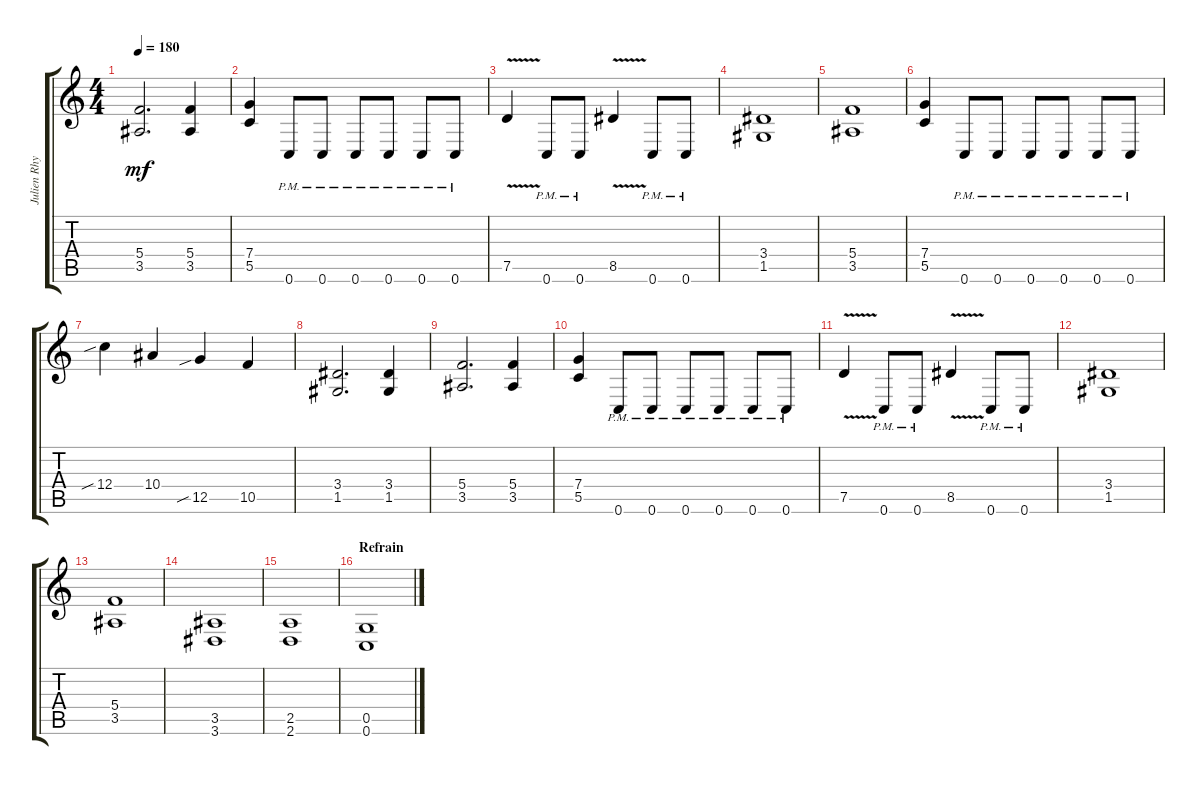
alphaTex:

\track ("Julien Rhythm" "Julien Rhy") {instrument distortionguitar}
\staff {score tabs}
\tuning (D4 A3 F3 C3 G2 C2) {hide}
\ts (4 4)
\tempo 180
\clef g2
\ks c
(5.4 3.5).2{d dy mf} (5.4 3.5).4 |
(7.4 5.5).4 0.6{pm}.8 0.6{pm}.8 0.6{pm}.8 0.6{pm}.8 0.6{pm}.8 0.6{pm}.8 |
7.5{v}.4 0.6{pm}.8 0.6{pm}.8 8.5{v}.4 0.6{pm}.8 0.6{pm}.8 |
(3.4 1.5).1 |
(5.4 3.5).1 |
(7.4 5.5).4 0.6{pm}.8 0.6{pm}.8 0.6{pm}.8 0.6{pm}.8 0.6{pm}.8 0.6{pm}.8 |
12.4{sib}.4 10.4.4 12.5{sib}.4 10.5.4 |
(3.4 1.5).2{d} (3.4 1.5).4 |
(5.4 3.5).2{d} (5.4 3.5).4 |
(7.4 5.5).4 0.6{pm}.8 0.6{pm}.8 0.6{pm}.8 0.6{pm}.8 0.6{pm}.8 0.6{pm}.8 |
7.5{v}.4 0.6{pm}.8 0.6{pm}.8 8.5{v}.4 0.6{pm}.8 0.6{pm}.8 |
(3.4 1.5).1 |
(5.4 3.5).1 |
(3.5 3.6).1 |
(2.5 2.6).1 |
\section ("" "Refrain")
(0.5 0.6).1
